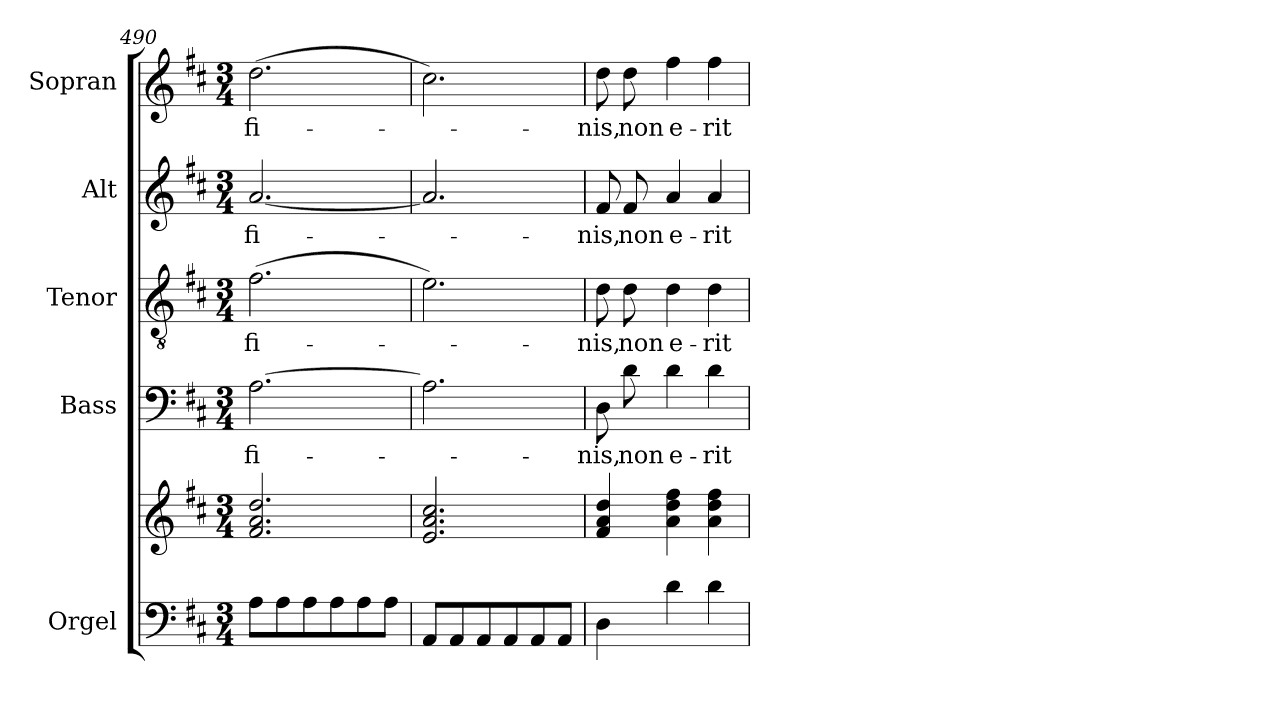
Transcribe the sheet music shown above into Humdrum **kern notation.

**kern	**kern	**kern	**text	**kern	**text	**kern	**text	**kern	**text
*part5	*part5	*part4	*part4	*part3	*part3	*part2	*part2	*part1	*part1
*staff6	*staff5	*staff4	*staff4	*staff3	*staff3	*staff2	*staff2	*staff1	*staff1
*I"Orgel	*	*I"Bass	*	*I"Tenor	*	*I"Alt	*	*I"Sopran	*
*I'Org.	*	*I'B.	*	*I'T.	*	*I'A.	*	*I'S.	*
*clefF4	*clefG2	*clefF4	*	*clefGv2	*	*clefG2	*	*clefG2	*
*k[f#c#]	*k[f#c#]	*k[f#c#]	*	*k[f#c#]	*	*k[f#c#]	*	*k[f#c#]	*
*D:	*D:	*D:	*	*D:	*	*D:	*	*D:	*
*M3/4	*M3/4	*M3/4	*	*M3/4	*	*M3/4	*	*M3/4	*
=490	=490	=490	=490	=490	=490	=490	=490	=490	=490
!	!	!	!LO:LY:b	!	!LO:LY:b	!	!LO:LY:b	!	!LO:LY:b
8A\L	2.f#/ 2.a/ 2.dd/	[2.A\	fi-	(>2.f#\	fi-	[2.a/	fi-	(>2.dd\	fi-
8A\	.	.	.	.	.	.	.	.	.
8A\	.	.	.	.	.	.	.	.	.
8A\	.	.	.	.	.	.	.	.	.
8A\	.	.	.	.	.	.	.	.	.
8A\J	.	.	.	.	.	.	.	.	.
=491	=491	=491	=491	=491	=491	=491	=491	=491	=491
8AA/L	2.e/ 2.a/ 2.cc#/	2.A\]	.	2.e\)	.	2.a/]	.	2.cc#\)	.
8AA/	.	.	.	.	.	.	.	.	.
8AA/	.	.	.	.	.	.	.	.	.
8AA/	.	.	.	.	.	.	.	.	.
8AA/	.	.	.	.	.	.	.	.	.
8AA/J	.	.	.	.	.	.	.	.	.
=492	=492	=492	=492	=492	=492	=492	=492	=492	=492
!	!	!	!LO:LY:b	!	!LO:LY:b	!	!LO:LY:b	!	!LO:LY:b
4D\	4f#/ 4a/ 4dd/	8D\	-nis,	8d\	-nis,	8f#/	-nis,	8dd\	-nis,
!	!	!	!LO:LY:b	!	!LO:LY:b	!	!LO:LY:b	!	!LO:LY:b
.	.	8d\	non	8d\	non	8f#/	non	8dd\	non
!	!	!	!LO:LY:b	!	!LO:LY:b	!	!LO:LY:b	!	!LO:LY:b
4d\	4a\ 4dd\ 4ff#\	4d\	e-	4d\	e-	4a/	e-	4ff#\	e-
!	!	!	!LO:LY:b	!	!LO:LY:b	!	!LO:LY:b	!	!LO:LY:b
4d\	4a\ 4dd\ 4ff#\	4d\	-rit	4d\	-rit	4a/	-rit	4ff#\	-rit
=	=	=	=	=	=	=	=	=	=
*-	*-	*-	*-	*-	*-	*-	*-	*-	*-
